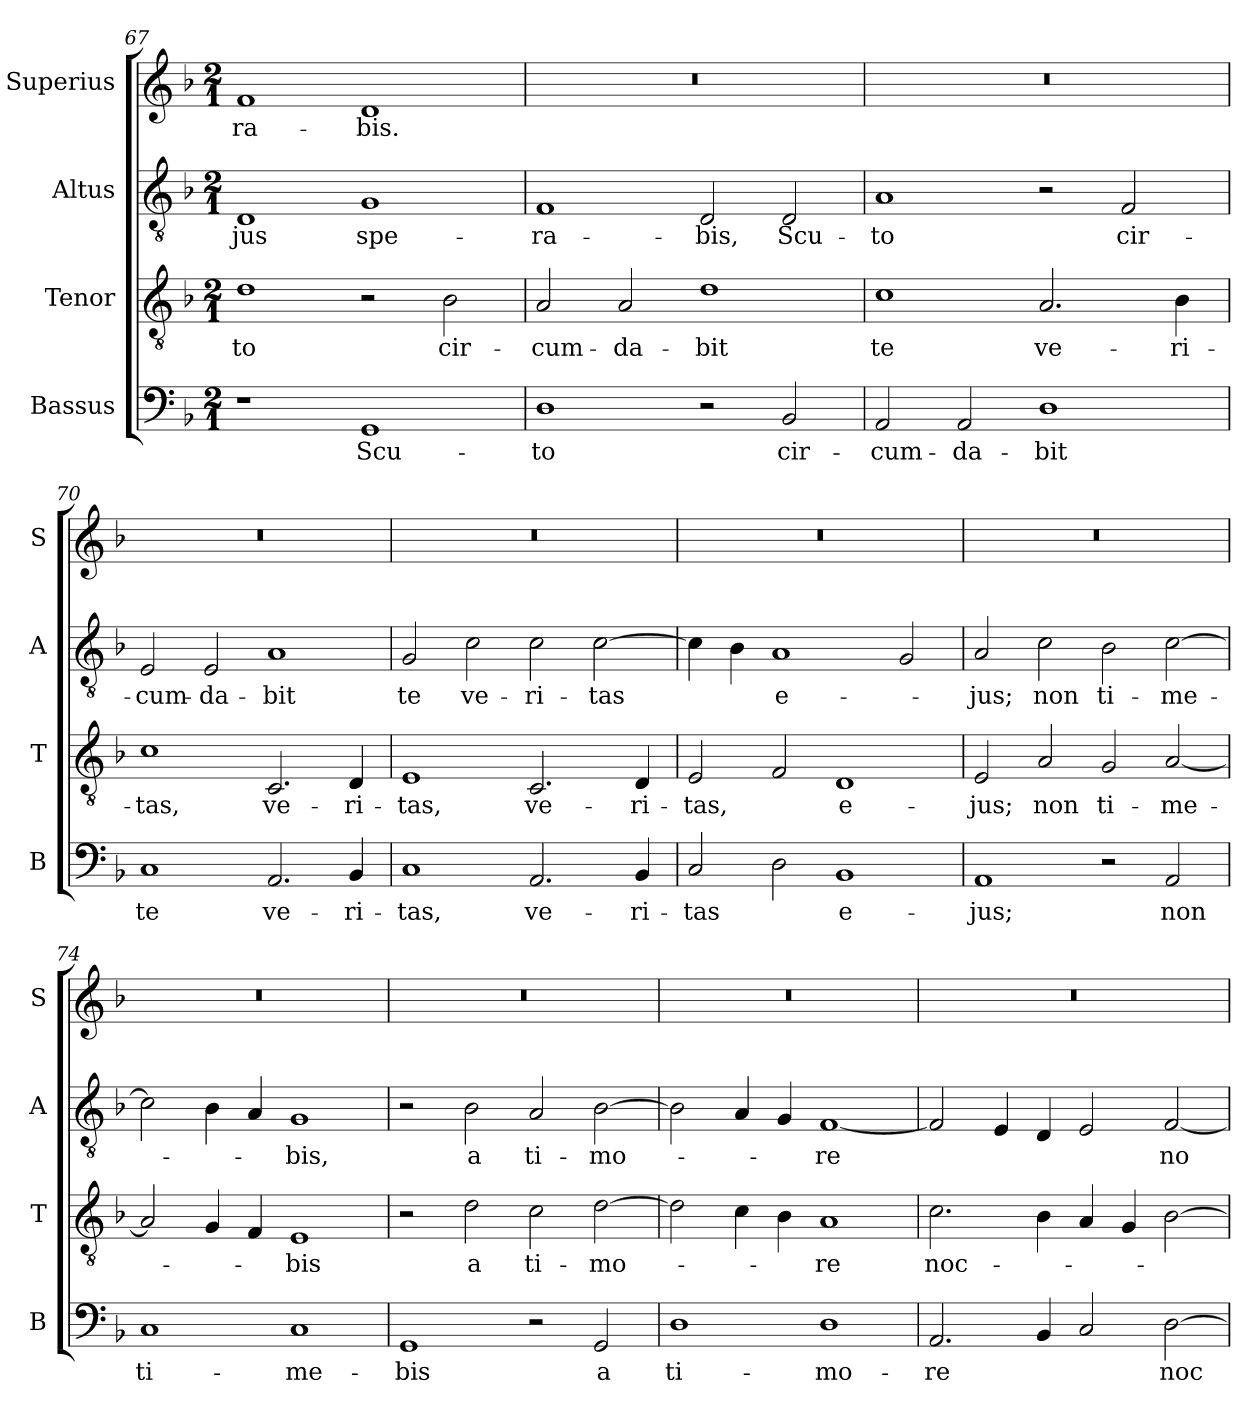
**kern	**text	**kern	**text	**kern	**text	**kern	**text
*part4	*part4	*part3	*part3	*part2	*part2	*part1	*part1
*staff4	*staff4	*staff3	*staff3	*staff2	*staff2	*staff1	*staff1
*I"Bassus	*	*I"Tenor	*	*I"Altus	*	*I"Superius	*
*I'B	*	*I'T	*	*I'A	*	*I'S	*
*clefF4	*	*clefGv2	*	*clefGv2	*	*clefG2	*
*k[b-]	*	*k[b-]	*	*k[b-]	*	*k[b-]	*
*M2/1	*	*M2/1	*	*M2/1	*	*M2/1	*
=67	=67	=67	=67	=67	=67	=67	=67
1r	.	1d	-to	1D	-jus	1f	-ra-
1GG	Scu-	2r	.	1G	spe-	1d	-bis.
.	.	2B-\	cir-	.	.	.	.
=68	=68	=68	=68	=68	=68	=68	=68
1D	-to	2A/	-cum-	1F	-ra-	0r	.
.	.	2A/	-da-	.	.	.	.
2r	.	1d	-bit	2D	-bis,	.	.
2BB-/	cir-	.	.	2D	Scu-	.	.
=69	=69	=69	=69	=69	=69	=69	=69
2AA/	-cum-	1c	te	1A	-to	0r	.
2AA/	-da-	.	.	.	.	.	.
1D	-bit	2.A/	ve-	2r	.	.	.
.	.	.	.	2F/	cir-	.	.
.	.	4B-\	-ri-	.	.	.	.
=70	=70	=70	=70	=70	=70	=70	=70
1C	te	1c	-tas,	2E/	-cum-	0r	.
.	.	.	.	2E/	-da-	.	.
2.AA/	ve-	2.C/	ve-	1A	-bit	.	.
4BB-/	-ri-	4D/	-ri-	.	.	.	.
=71	=71	=71	=71	=71	=71	=71	=71
1C	-tas,	1E	-tas,	2G/	te	0r	.
.	.	.	.	2c\	ve-	.	.
2.AA/	ve-	2.C/	ve-	2c\	-ri-	.	.
.	.	.	.	[2c\	-tas	.	.
4BB-/	-ri-	4D/	-ri-	.	.	.	.
=72	=72	=72	=72	=72	=72	=72	=72
2C/	-tas	2E/	-tas,	4c\]	.	0r	.
.	.	.	.	4B-\	.	.	.
2D\	.	2F/	.	1A	e-	.	.
1BB-	e-	1D	e-	.	.	.	.
.	.	.	.	2G/	.	.	.
=73	=73	=73	=73	=73	=73	=73	=73
1AA	-jus;	2E/	-jus;	2A/	-jus;	0r	.
.	.	2A/	non	2c\	non	.	.
2r	.	2G/	ti-	2B-\	ti-	.	.
2AA/	non	[2A/	-me-	[2c\	-me-	.	.
=74	=74	=74	=74	=74	=74	=74	=74
1C	ti-	2A/]	.	2c\]	.	0r	.
.	.	4G/	.	4B-\	.	.	.
.	.	4F/	.	4A/	.	.	.
1C	-me-	1E	-bis	1G	-bis,	.	.
=75	=75	=75	=75	=75	=75	=75	=75
1GG	-bis	2r	.	2r	.	0r	.
.	.	2d\	a	2B-\	a	.	.
2r	.	2c\	ti-	2A/	ti-	.	.
2GG/	a	[2d\	-mo-	[2B-\	-mo-	.	.
=76	=76	=76	=76	=76	=76	=76	=76
1D	ti-	2d\]	.	2B-\]	.	0r	.
.	.	4c\	.	4A/	.	.	.
.	.	4B-\	.	4G/	.	.	.
1D	-mo-	1A	-re	[1F	-re	.	.
=77	=77	=77	=77	=77	=77	=77	=77
2.AA/	-re	2.c\	noc-	2F/]	.	0r	.
.	.	.	.	4E/	.	.	.
4BB-/	.	4B-\	.	4D/	.	.	.
2C/	.	4A/	.	2E/	.	.	.
.	.	4G/	.	.	.	.	.
[2D\	noc-	[2B-\	.	[2F/	no-	.	.
=	=	=	=	=	=	=	=
*-	*-	*-	*-	*-	*-	*-	*-
